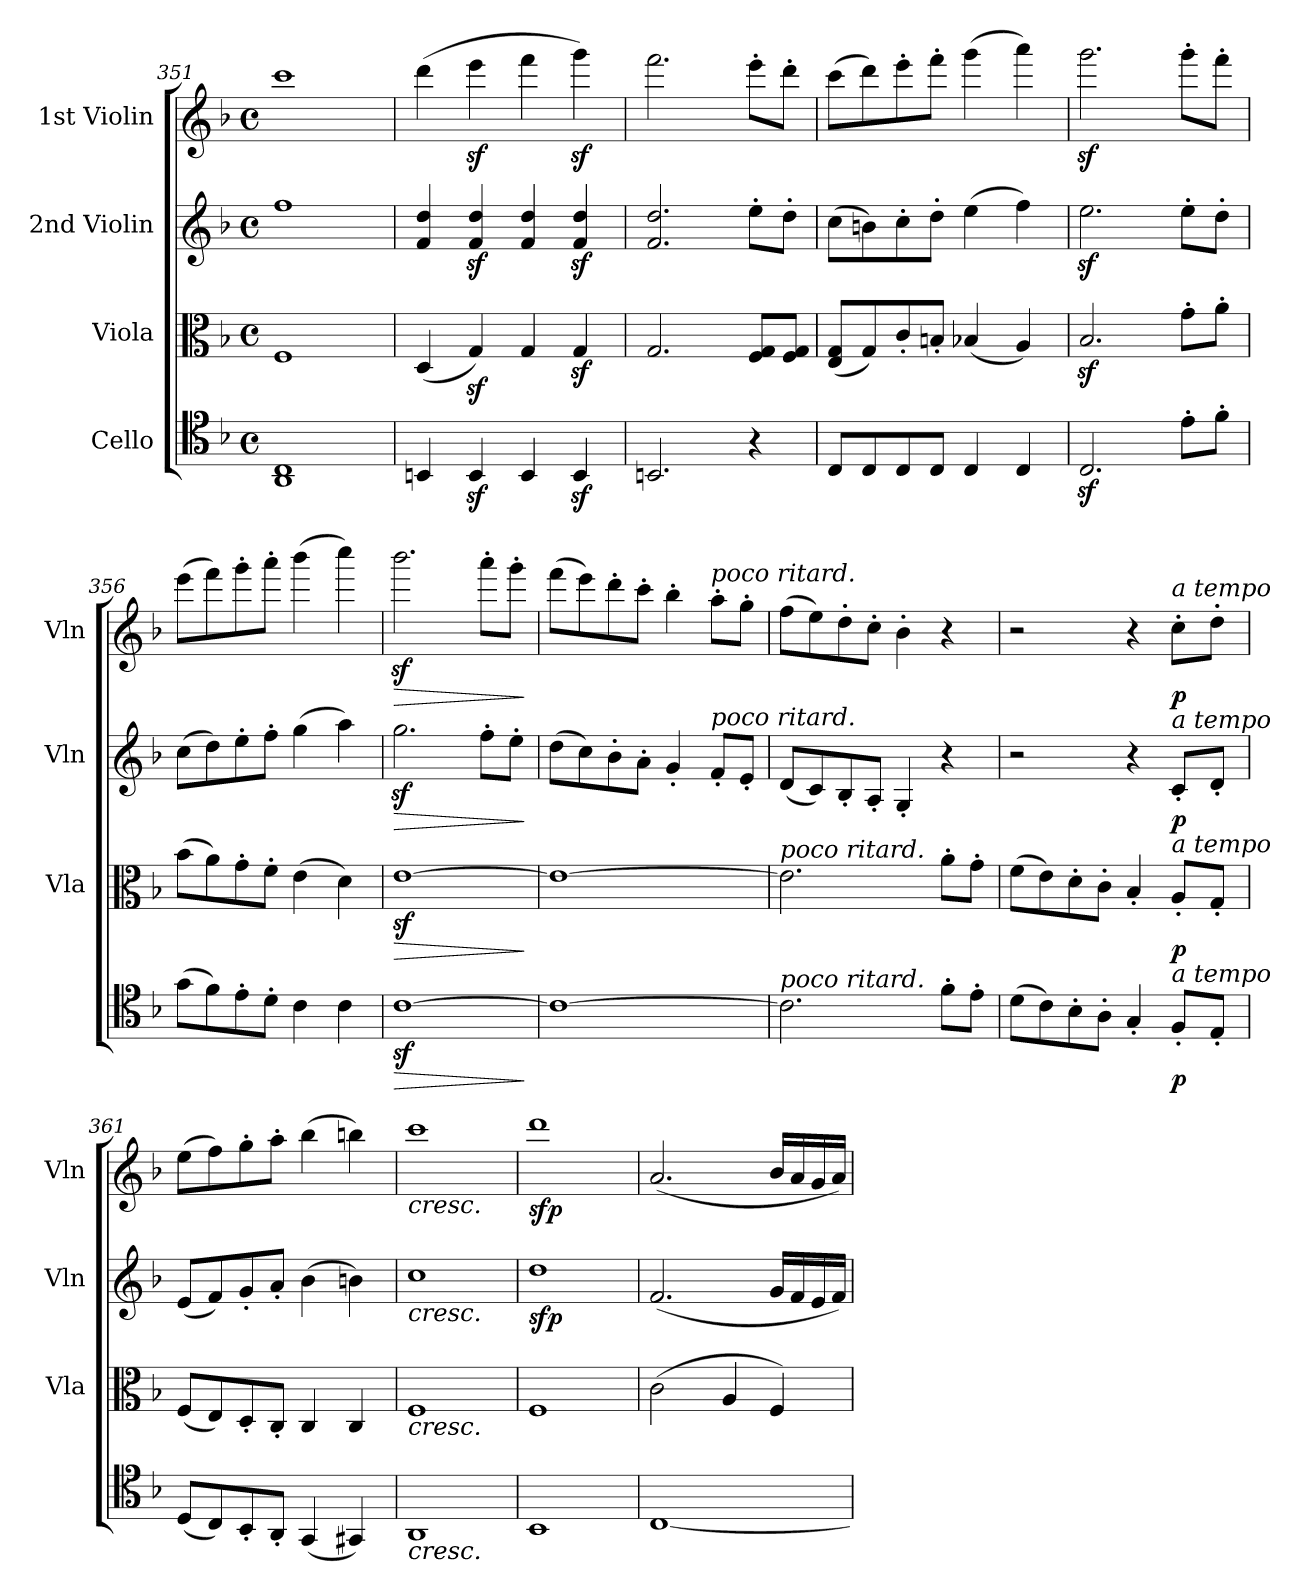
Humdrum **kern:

**kern	**dynam	**kern	**dynam	**kern	**dynam	**kern	**dynam
*part4	*part4	*part3	*part3	*part2	*part2	*part1	*part1
*staff4	*staff4	*staff3	*staff3	*staff2	*staff2	*staff1	*staff1
*I"Cello	*	*I"Viola	*	*I"2nd Violin	*	*I"1st Violin	*
*	*	*I'Vla	*	*I'Vln	*	*I'Vln	*
*clefC4	*	*clefC3	*	*clefG2	*	*clefG2	*
*k[b-]	*	*k[b-]	*	*k[b-]	*	*k[b-]	*
*M4/4	*	*M4/4	*	*M4/4	*	*M4/4	*
*met(c)	*	*met(c)	*	*met(c)	*	*met(c)	*
=351	=351	=351	=351	=351	=351	=351	=351
1AA 1C	.	1F	.	1ff	.	1ccc	.
=352	=352	=352	=352	=352	=352	=352	=352
4BBn	.	(4D	.	4f 4dd	.	(4ddd	.
4BBz	.	4Gz)	.	4fz 4ddz	.	4eeez	.
4BB	.	4G	.	4f 4dd	.	4fff	.
4BBz	.	4Gz	.	4fz 4ddz	.	4gggz)	.
=353	=353	=353	=353	=353	=353	=353	=353
2.BBn	.	2.G	.	2.f 2.dd	.	2.fff	.
4r	.	8F 8GL	.	8ee'L	.	8eee'L	.
.	.	8F 8GJ	.	8dd'J	.	8ddd'J	.
=354	=354	=354	=354	=354	=354	=354	=354
8CL	.	(8E 8GL	.	(8ccL	.	(8cccL	.
8C	.	8G)	.	8bn)	.	8ddd)	.
8C	.	8c'	.	8cc'	.	8eee'	.
8CJ	.	8Bn'J	.	8dd'J	.	8fff'J	.
4C	.	(4B-X	.	(4ee	.	(4ggg	.
4C	.	4A)	.	4ff)	.	4aaa)	.
=355	=355	=355	=355	=355	=355	=355	=355
2.Cz	.	2.B-z	.	2.eez	.	2.gggz	.
8e'L	.	8g'L	.	8ee'L	.	8ggg'L	.
8f'J	.	8a'J	.	8dd'J	.	8fff'J	.
=356	=356	=356	=356	=356	=356	=356	=356
(8gL	.	(8b-L	.	(8ccL	.	(8eeeL	.
8f)	.	8a)	.	8dd)	.	8fff)	.
8e'	.	8g'	.	8ee'	.	8ggg'	.
8d'J	.	8f'J	.	8ff'J	.	8aaa'J	.
4c	.	(4e	.	(4gg	.	(4bbb-	.
4c	.	4d)	.	4aa)	.	4cccc)	.
=357	=357	=357	=357	=357	=357	=357	=357
!	!LO:HP:b	!	!LO:HP:b	!	!LO:HP:b	!	!LO:HP:b
[1cz	>	[1ez	>	2.ggz	>	2.bbb-z	>
.	.	.	.	8ff'L	.	8aaa'L	.
.	.	.	.	8ee'J	.	8ggg'J	.
.	]	.	]	.	]	.	]
=358	=358	=358	=358	=358	=358	=358	=358
1c_	.	1e_	.	(8ddL	.	(8fffL	.
.	.	.	.	8cc)	.	8eee)	.
.	.	.	.	8b-'	.	8ddd'	.
.	.	.	.	8a'J	.	8ccc'J	.
.	.	.	.	4g'	.	4bb-'	.
!	!	!	!	!	!	!LO:TX:a:i:t=poco ritard.	!
!	!	!	!	!LO:TX:a:i:t=poco ritard.	!	!	!
.	.	.	.	8f'L	.	8aa'L	.
.	.	.	.	8e'J	.	8gg'J	.
=359	=359	=359	=359	=359	=359	=359	=359
!	!	!LO:TX:a:i:t=poco ritard.	!	!	!	!	!
!LO:TX:a:i:t=poco ritard.	!	!	!	!	!	!	!
2.c]	.	2.e]	.	(8dL	.	(8ffL	.
.	.	.	.	8c)	.	8ee)	.
.	.	.	.	8B-'	.	8dd'	.
.	.	.	.	8A'J	.	8cc'J	.
.	.	.	.	4G'	.	4b-'	.
8f'L	.	8a'L	.	4r	.	4r	.
8e'J	.	8g'J	.	.	.	.	.
=360	=360	=360	=360	=360	=360	=360	=360
(8dL	.	(8fL	.	2r	.	2r	.
8c)	.	8e)	.	.	.	.	.
8B-'	.	8d'	.	.	.	.	.
8A'J	.	8c'J	.	.	.	.	.
4G'	.	4B-'	.	4r	.	4r	.
!	!	!	!	!	!	!LO:TX:a:i:t=a tempo	!
!	!	!	!	!LO:TX:a:i:t=a tempo	!	!	!
!	!	!LO:TX:a:i:t=a tempo	!	!	!	!	!
!LO:TX:a:i:t=a tempo	!	!	!	!	!	!	!
8F'L	p	8A'L	p	8c'L	p	8cc'L	p
8E'J	.	8G'J	.	8d'J	.	8dd'J	.
=361	=361	=361	=361	=361	=361	=361	=361
(8DL	.	(8FL	.	(8eL	.	(8eeL	.
8C)	.	8E)	.	8f)	.	8ff)	.
8BB-'	.	8D'	.	8g'	.	8gg'	.
8AA'J	.	8C'J	.	8a'J	.	8aa'J	.
(4GG	.	4C	.	(4b-	.	(4bb-	.
4GG#X)	.	4C	.	4bn)	.	4bbn)	.
=362	=362	=362	=362	=362	=362	=362	=362
!	!	!	!	!	!	!LO:TX:b:i:t=cresc.	!
!	!	!	!	!LO:TX:b:i:t=cresc.	!	!	!
!	!	!LO:TX:b:i:t=cresc.	!	!	!	!	!
!LO:TX:b:i:t=cresc.	!	!	!	!	!	!	!
1AA	.	1F	.	1cc	.	1ccc	.
=363	=363	=363	=363	=363	=363	=363	=363
1BB-	.	1F	.	1dd	sfp	1ddd	sfp
=364	=364	=364	=364	=364	=364	=364	=364
[1C	.	(2c	.	(2.f	.	(2.a	.
.	.	4A	.	.	.	.	.
.	.	4F)	.	16gLL	.	16b-LL	.
.	.	.	.	16f	.	16a	.
.	.	.	.	16e	.	16g	.
.	.	.	.	16fJJ)	.	16aJJ)	.
=	=	=	=	=	=	=	=
*-	*-	*-	*-	*-	*-	*-	*-
